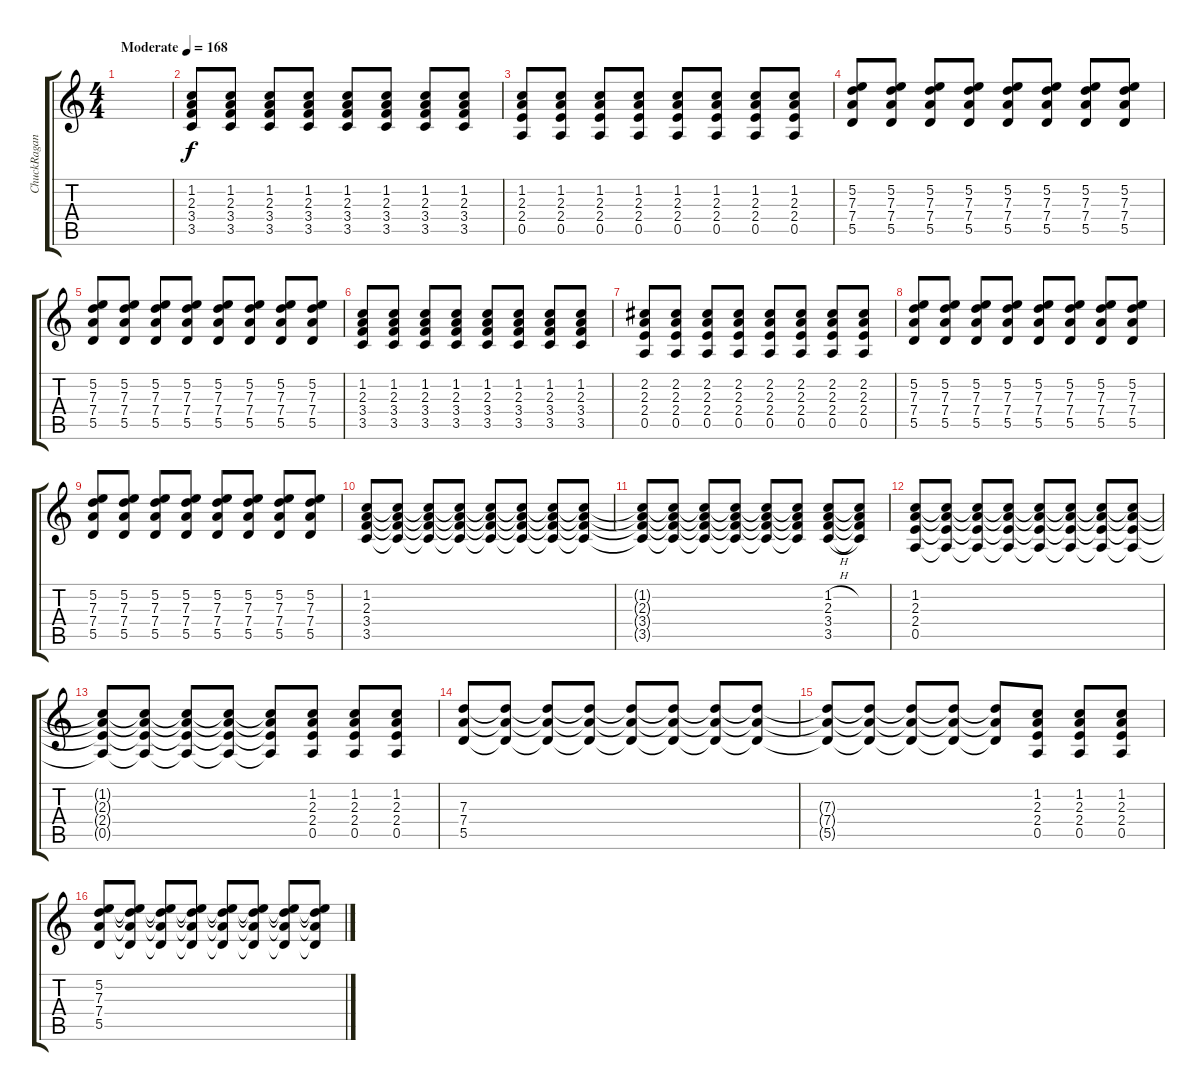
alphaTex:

\track ("ChuckRagan" "ChuckRagan") {instrument overdrivenguitar}
\staff {score tabs}
\tuning (E4 B3 G3 D3 A2 E2) {hide}
\ts (4 4)
\tempo (168 "Moderate")
\clef g2
\ks c
|
(1.2 2.3 3.4 3.5).8 (1.2 2.3 3.4 3.5).8 (1.2 2.3 3.4 3.5).8 (1.2 2.3 3.4 3.5).8 (1.2 2.3 3.4 3.5).8 (1.2 2.3 3.4 3.5).8 (1.2 2.3 3.4 3.5).8 (1.2 2.3 3.4 3.5).8 |
(1.2 2.3 2.4 0.5).8 (1.2 2.3 2.4 0.5).8 (1.2 2.3 2.4 0.5).8 (1.2 2.3 2.4 0.5).8 (1.2 2.3 2.4 0.5).8 (1.2 2.3 2.4 0.5).8 (1.2 2.3 2.4 0.5).8 (1.2 2.3 2.4 0.5).8 |
(5.2 7.3 7.4 5.5).8 (5.2 7.3 7.4 5.5).8 (5.2 7.3 7.4 5.5).8 (5.2 7.3 7.4 5.5).8 (5.2 7.3 7.4 5.5).8 (5.2 7.3 7.4 5.5).8 (5.2 7.3 7.4 5.5).8 (5.2 7.3 7.4 5.5).8 |
(5.2 7.3 7.4 5.5).8 (5.2 7.3 7.4 5.5).8 (5.2 7.3 7.4 5.5).8 (5.2 7.3 7.4 5.5).8 (5.2 7.3 7.4 5.5).8 (5.2 7.3 7.4 5.5).8 (5.2 7.3 7.4 5.5).8 (5.2 7.3 7.4 5.5).8 |
(1.2 2.3 3.4 3.5).8 (1.2 2.3 3.4 3.5).8 (1.2 2.3 3.4 3.5).8 (1.2 2.3 3.4 3.5).8 (1.2 2.3 3.4 3.5).8 (1.2 2.3 3.4 3.5).8 (1.2 2.3 3.4 3.5).8 (1.2 2.3 3.4 3.5).8 |
(2.2 2.3 2.4 0.5).8 (2.2 2.3 2.4 0.5).8 (2.2 2.3 2.4 0.5).8 (2.2 2.3 2.4 0.5).8 (2.2 2.3 2.4 0.5).8 (2.2 2.3 2.4 0.5).8 (2.2 2.3 2.4 0.5).8 (2.2 2.3 2.4 0.5).8 |
(5.2 7.3 7.4 5.5).8 (5.2 7.3 7.4 5.5).8 (5.2 7.3 7.4 5.5).8 (5.2 7.3 7.4 5.5).8 (5.2 7.3 7.4 5.5).8 (5.2 7.3 7.4 5.5).8 (5.2 7.3 7.4 5.5).8 (5.2 7.3 7.4 5.5).8 |
(5.2 7.3 7.4 5.5).8 (5.2 7.3 7.4 5.5).8 (5.2 7.3 7.4 5.5).8 (5.2 7.3 7.4 5.5).8 (5.2 7.3 7.4 5.5).8 (5.2 7.3 7.4 5.5).8 (5.2 7.3 7.4 5.5).8 (5.2 7.3 7.4 5.5).8 |
(1.2 2.3 3.4 3.5).8 (1.2{t} 2.3{t} 3.4{t} 3.5{t}).8 (1.2{t} 2.3{t} 3.4{t} 3.5{t}).8 (1.2{t} 2.3{t} 3.4{t} 3.5{t}).8 (1.2{t} 2.3{t} 3.4{t} 3.5{t}).8 (1.2{t} 2.3{t} 3.4{t} 3.5{t}).8 (1.2{t} 2.3{t} 3.4{t} 3.5{t}).8 (1.2{t} 2.3{t} 3.4{t} 3.5{t}).8 |
(1.2{t} 2.3{t} 3.4{t} 3.5{t}).8 (1.2{t} 2.3{t} 3.4{t} 3.5{t}).8 (1.2{t} 2.3{t} 3.4{t} 3.5{t}).8 (1.2{t} 2.3{t} 3.4{t} 3.5{t}).8 (1.2{t} 2.3{t} 3.4{t} 3.5{t}).8 (1.2{t} 2.3{t} 3.4{t} 3.5{t}).8 (1.2{h} 2.3{h} 3.4 3.5{h}).8 (1.2{t} 2.3{t} 3.4{t} 3.5{t}).8 |
(1.2 2.3 2.4 0.5).8 (1.2{t} 2.3{t} 2.4{t} 0.5{t}).8 (1.2{t} 2.3{t} 2.4{t} 0.5{t}).8 (1.2{t} 2.3{t} 2.4{t} 0.5{t}).8 (1.2{t} 2.3{t} 2.4{t} 0.5{t}).8 (1.2{t} 2.3{t} 2.4{t} 0.5{t}).8 (1.2{t} 2.3{t} 2.4{t} 0.5{t}).8 (1.2{t} 2.3{t} 2.4{t} 0.5{t}).8 |
(1.2{t} 2.3{t} 2.4{t} 0.5{t}).8 (1.2{t} 2.3{t} 2.4{t} 0.5{t}).8 (1.2{t} 2.3{t} 2.4{t} 0.5{t}).8 (1.2{t} 2.3{t} 2.4{t} 0.5{t}).8 (1.2{t} 2.3{t} 2.4{t} 0.5{t}).8 (1.2 2.3 2.4 0.5).8 (1.2 2.3 2.4 0.5).8 (1.2 2.3 2.4 0.5).8 |
(7.3 7.4 5.5).8 (7.3{t} 7.4{t} 5.5{t}).8 (7.3{t} 7.4{t} 5.5{t}).8 (7.3{t} 7.4{t} 5.5{t}).8 (7.3{t} 7.4{t} 5.5{t}).8 (7.3{t} 7.4{t} 5.5{t}).8 (7.3{t} 7.4{t} 5.5{t}).8 (7.3{t} 7.4{t} 5.5{t}).8 |
(7.3{t} 7.4{t} 5.5{t}).8 (7.3{t} 7.4{t} 5.5{t}).8 (7.3{t} 7.4{t} 5.5{t}).8 (7.3{t} 7.4{t} 5.5{t}).8 (7.3{t} 7.4{t} 5.5{t}).8 (1.2 2.3 2.4 0.5).8 (1.2 2.3 2.4 0.5).8 (1.2 2.3 2.4 0.5).8 |
(5.2 7.3 7.4 5.5).8 (5.2{t} 7.3{t} 7.4{t} 5.5{t}).8 (5.2{t} 7.3{t} 7.4{t} 5.5{t}).8 (5.2{t} 7.3{t} 7.4{t} 5.5{t}).8 (5.2{t} 7.3{t} 7.4{t} 5.5{t}).8 (5.2{t} 7.3{t} 7.4{t} 5.5{t}).8 (5.2{t} 7.3{t} 7.4{t} 5.5{t}).8 (5.2{t} 7.3{t} 7.4{t} 5.5{t}).8
